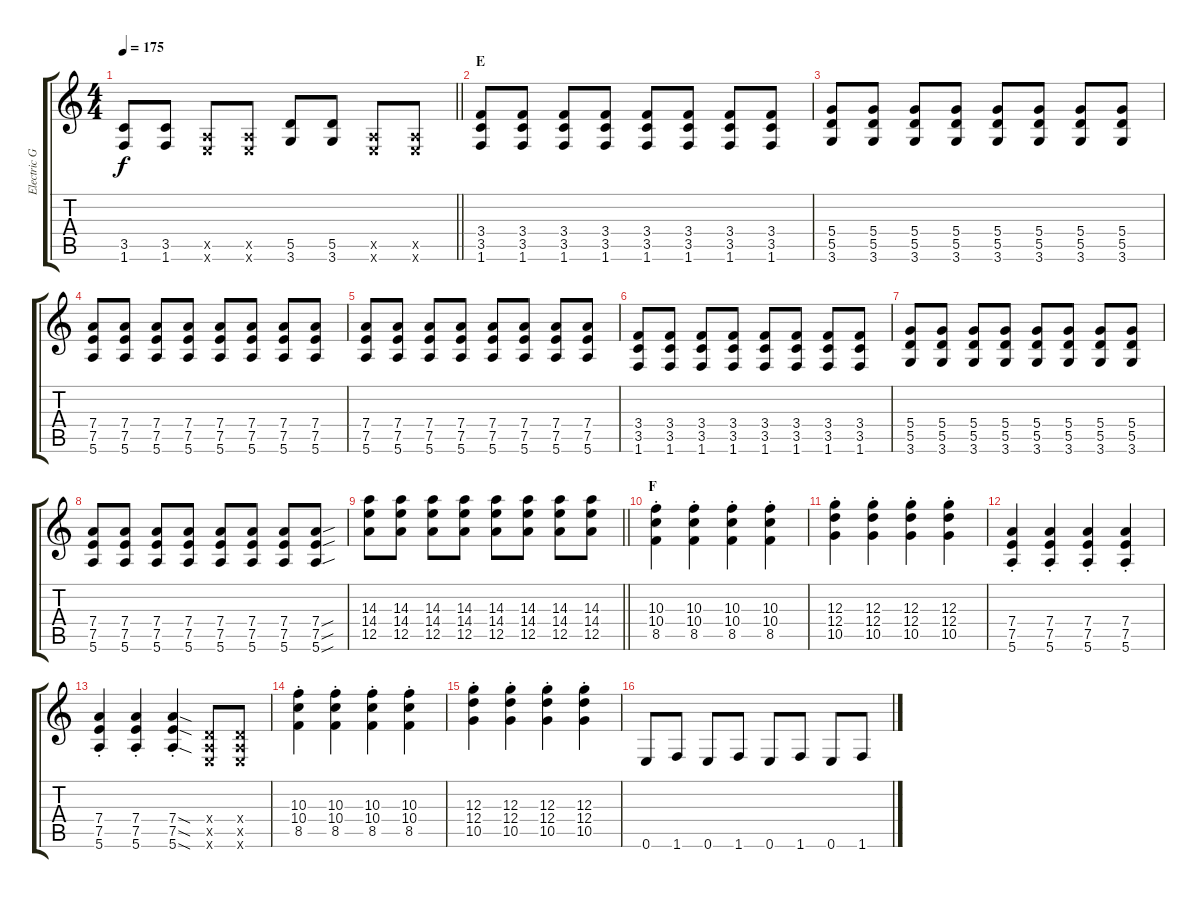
\track ("Electric Guitar I" "Electric G") {instrument overdrivenguitar}
\staff {score tabs}
\tuning (E4 B3 G3 D3 A2 E2) {hide}
\ts (4 4)
\tempo 175
\clef g2
\barLineRight lightlight
\ks c
(3.5 1.6).8{dy f} (3.5 1.6).8 (0.5{x} 0.6{x}).8 (0.5{x} 0.6{x}).8 (5.5 3.6).8 (5.5 3.6).8 (0.5{x} 0.6{x}).8 (0.5{x} 0.6{x}).8 |
\section ("" "E")
(3.4 3.5 1.6).8 (3.4 3.5 1.6).8 (3.4 3.5 1.6).8 (3.4 3.5 1.6).8 (3.4 3.5 1.6).8 (3.4 3.5 1.6).8 (3.4 3.5 1.6).8 (3.4 3.5 1.6).8 |
(5.4 5.5 3.6).8 (5.4 5.5 3.6).8 (5.4 5.5 3.6).8 (5.4 5.5 3.6).8 (5.4 5.5 3.6).8 (5.4 5.5 3.6).8 (5.4 5.5 3.6).8 (5.4 5.5 3.6).8 |
(7.4 7.5 5.6).8 (7.4 7.5 5.6).8 (7.4 7.5 5.6).8 (7.4 7.5 5.6).8 (7.4 7.5 5.6).8 (7.4 7.5 5.6).8 (7.4 7.5 5.6).8 (7.4 7.5 5.6).8 |
(7.4 7.5 5.6).8 (7.4 7.5 5.6).8 (7.4 7.5 5.6).8 (7.4 7.5 5.6).8 (7.4 7.5 5.6).8 (7.4 7.5 5.6).8 (7.4 7.5 5.6).8 (7.4 7.5 5.6).8 |
(3.4 3.5 1.6).8 (3.4 3.5 1.6).8 (3.4 3.5 1.6).8 (3.4 3.5 1.6).8 (3.4 3.5 1.6).8 (3.4 3.5 1.6).8 (3.4 3.5 1.6).8 (3.4 3.5 1.6).8 |
(5.4 5.5 3.6).8 (5.4 5.5 3.6).8 (5.4 5.5 3.6).8 (5.4 5.5 3.6).8 (5.4 5.5 3.6).8 (5.4 5.5 3.6).8 (5.4 5.5 3.6).8 (5.4 5.5 3.6).8 |
(7.4 7.5 5.6).8 (7.4 7.5 5.6).8 (7.4 7.5 5.6).8 (7.4 7.5 5.6).8 (7.4 7.5 5.6).8 (7.4 7.5 5.6).8 (7.4 7.5 5.6).8 (7.4{sou} 7.5{sou} 5.6{sou}).8 |
\barLineRight lightlight
(14.3 14.4 12.5).8 (14.3 14.4 12.5).8 (14.3 14.4 12.5).8 (14.3 14.4 12.5).8 (14.3 14.4 12.5).8 (14.3 14.4 12.5).8 (14.3 14.4 12.5).8 (14.3 14.4 12.5).8 |
\section ("" "F")
(10.3{st} 10.4{st} 8.5{st}).4 (10.3{st} 10.4{st} 8.5{st}).4 (10.3{st} 10.4{st} 8.5{st}).4 (10.3{st} 10.4{st} 8.5{st}).4 |
(12.3{st} 12.4{st} 10.5{st}).4 (12.3{st} 12.4{st} 10.5{st}).4 (12.3{st} 12.4{st} 10.5{st}).4 (12.3{st} 12.4{st} 10.5{st}).4 |
(7.4{st} 7.5{st} 5.6{st}).4 (7.4{st} 7.5{st} 5.6{st}).4 (7.4{st} 7.5{st} 5.6{st}).4 (7.4{st} 7.5{st} 5.6{st}).4 |
(7.4{st} 7.5{st} 5.6{st}).4 (7.4{st} 7.5{st} 5.6{st}).4 (7.4{sod st} 7.5{sod st} 5.6{sod st}).4 (0.4{x} 0.5{x} 0.6{x}).8 (0.4{x} 0.5{x} 0.6{x}).8 |
(10.3{st} 10.4{st} 8.5{st}).4 (10.3{st} 10.4{st} 8.5{st}).4 (10.3{st} 10.4{st} 8.5{st}).4 (10.3{st} 10.4{st} 8.5{st}).4 |
(12.3{st} 12.4{st} 10.5{st}).4 (12.3{st} 12.4{st} 10.5{st}).4 (12.3{st} 12.4{st} 10.5{st}).4 (12.3{st} 12.4{st} 10.5{st}).4 |
0.6.8 1.6.8 0.6.8 1.6.8 0.6.8 1.6.8 0.6.8 1.6.8
